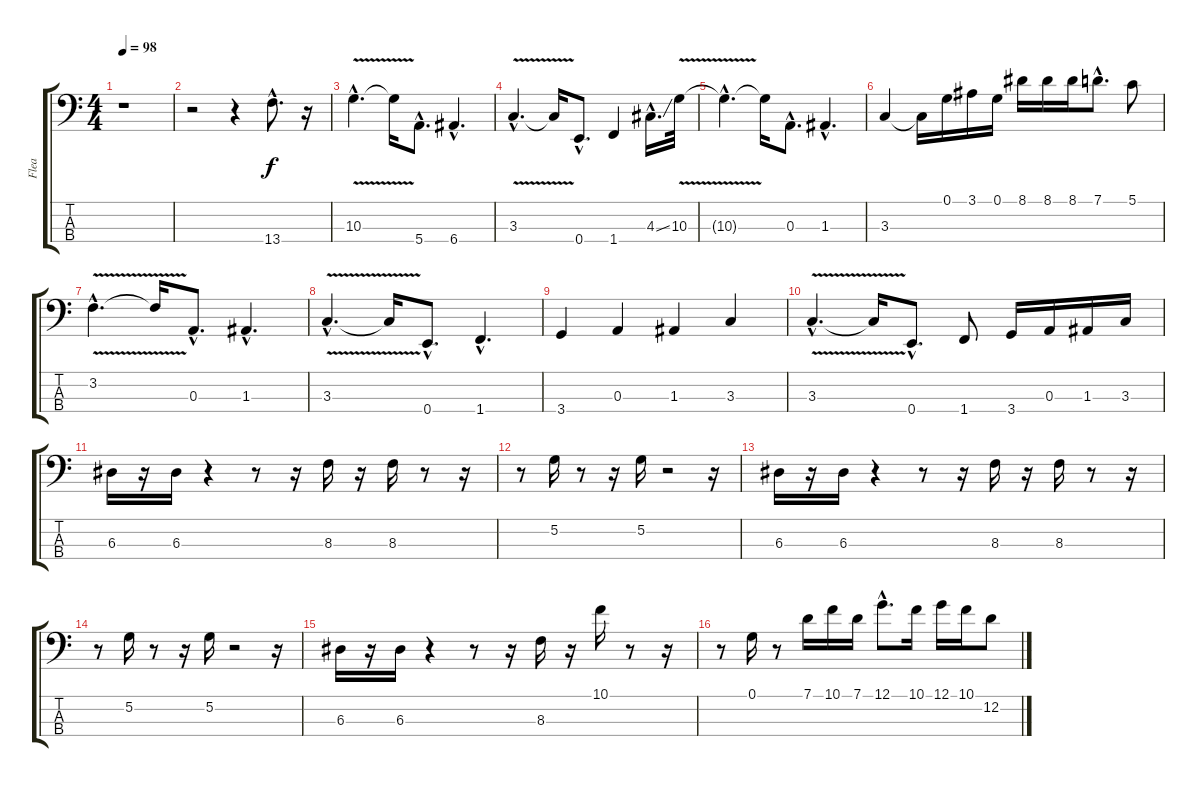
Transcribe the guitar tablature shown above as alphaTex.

\track ("Flea" "Flea") {instrument electricbassfinger}
\staff {score tabs}
\tuning (G2 D2 A1 E1) {hide}
\ts (4 4)
\tempo 98
\clef f4
\ks c
r.1{dy f} |
r.2 r.4 13.4{hac}.8{d} r.16 |
10.3{v hac}.4{d} 10.3{t}.16 5.4{hac}.8{d} 6.4{hac}.4{d} |
3.3{v hac}.4{d} 3.3{t}.16 0.4{hac}.8{d} 1.4.4 4.3{ss hac}.16{d} 10.3{v}.32 |
10.3{hac t}.4{d} 10.3{t}.16 0.3{hac}.8{d} 1.3{hac}.4{d} |
3.3.4 3.3{t}.16 0.1.16 3.1.16 0.1.16 8.1.16 8.1.16 8.1.16 7.1{hac}.8{d} 5.1.8 |
3.2{v hac}.4{d} 3.2{t}.16 0.3{hac}.8{d} 1.3{hac}.4{d} |
3.3{v hac}.4{d} 3.3{t}.16 0.4{hac}.8{d} 1.4{hac}.4{d} |
3.4.4 0.3.4 1.3.4 3.3.4 |
3.3{v hac}.4{d} 3.3{t}.16 0.4{hac}.8{d} 1.4.8 3.4.16 0.3.16 1.3.16 3.3.16 |
6.3.16 r.16 6.3.16 r.4 r.8 r.16 8.3.16 r.16 8.3.16 r.8 r.16 |
r.8 5.2.16 r.8 r.16 5.2.16 r.2 r.16 |
6.3.16 r.16 6.3.16 r.4 r.8 r.16 8.3.16 r.16 8.3.16 r.8 r.16 |
r.8 5.2.16 r.8 r.16 5.2.16 r.2 r.16 |
6.3.16 r.16 6.3.16 r.4 r.8 r.16 8.3.16 r.16 10.1.16 r.8 r.16 |
r.8 0.1.16 r.8 7.1.16 10.1.16 7.1.16 12.1{hac}.8{d} 10.1.16 12.1.16 10.1.16 12.2.8
